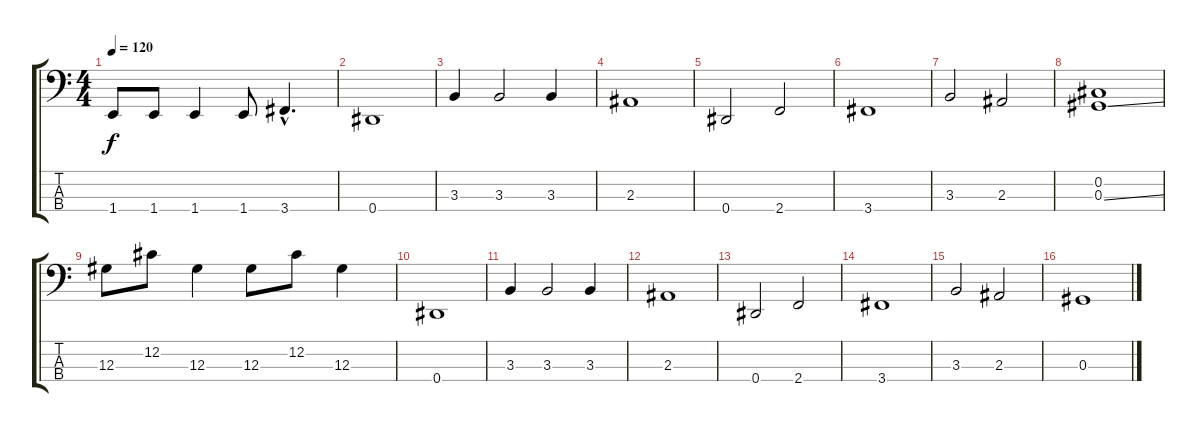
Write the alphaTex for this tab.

\track "" {instrument electricbassfinger}
\staff {score tabs}
\tuning (Gb2 Db2 Ab1 Eb1) {hide}
\ts (4 4)
\tempo 120
\clef f4
\ks c
1.4.8{dy f} 1.4.8 1.4.4 1.4.8 3.4{hac}.4{d} |
0.4.1 |
3.3.4 3.3.2 3.3.4 |
2.3.1 |
0.4.2 2.4.2 |
3.4.1 |
3.3.2 2.3.2 |
(0.2 0.3{ss}).1 |
12.3.8 12.2.8 12.3.4 12.3.8 12.2.8 12.3.4 |
0.4.1 |
3.3.4 3.3.2 3.3.4 |
2.3.1 |
0.4.2 2.4.2 |
3.4.1 |
3.3.2 2.3.2 |
0.3{ss}.1
